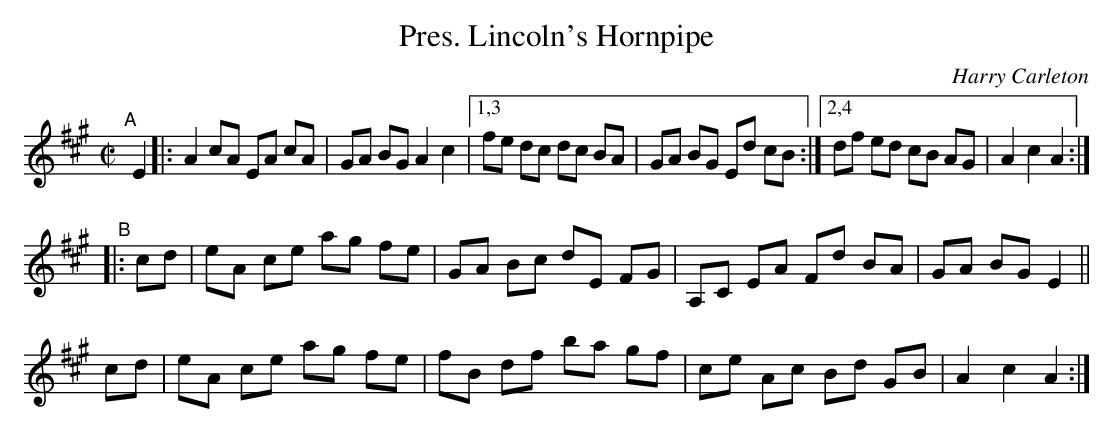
X:1
T: Pres. Lincoln's Hornpipe
C: Harry Carleton
M: C|
L: 1/8
K: A
"^A"[|] E2 \
|: A2cA EA cA | GA BG A2 c2 |[1,3 fe dc dc BA | GA BG Ed cB \
                           :|[2,4 df ed cB AG | A2 c2 A2 :|
"^B"|:\
cd | eA ce ag fe | GA Bc dE FG | A,C EA Fd BA | GA BG E2 ||
cd | eA ce ag fe | fB df ba gf |  ce Ac Bd GB | A2 c2 A2 :|
